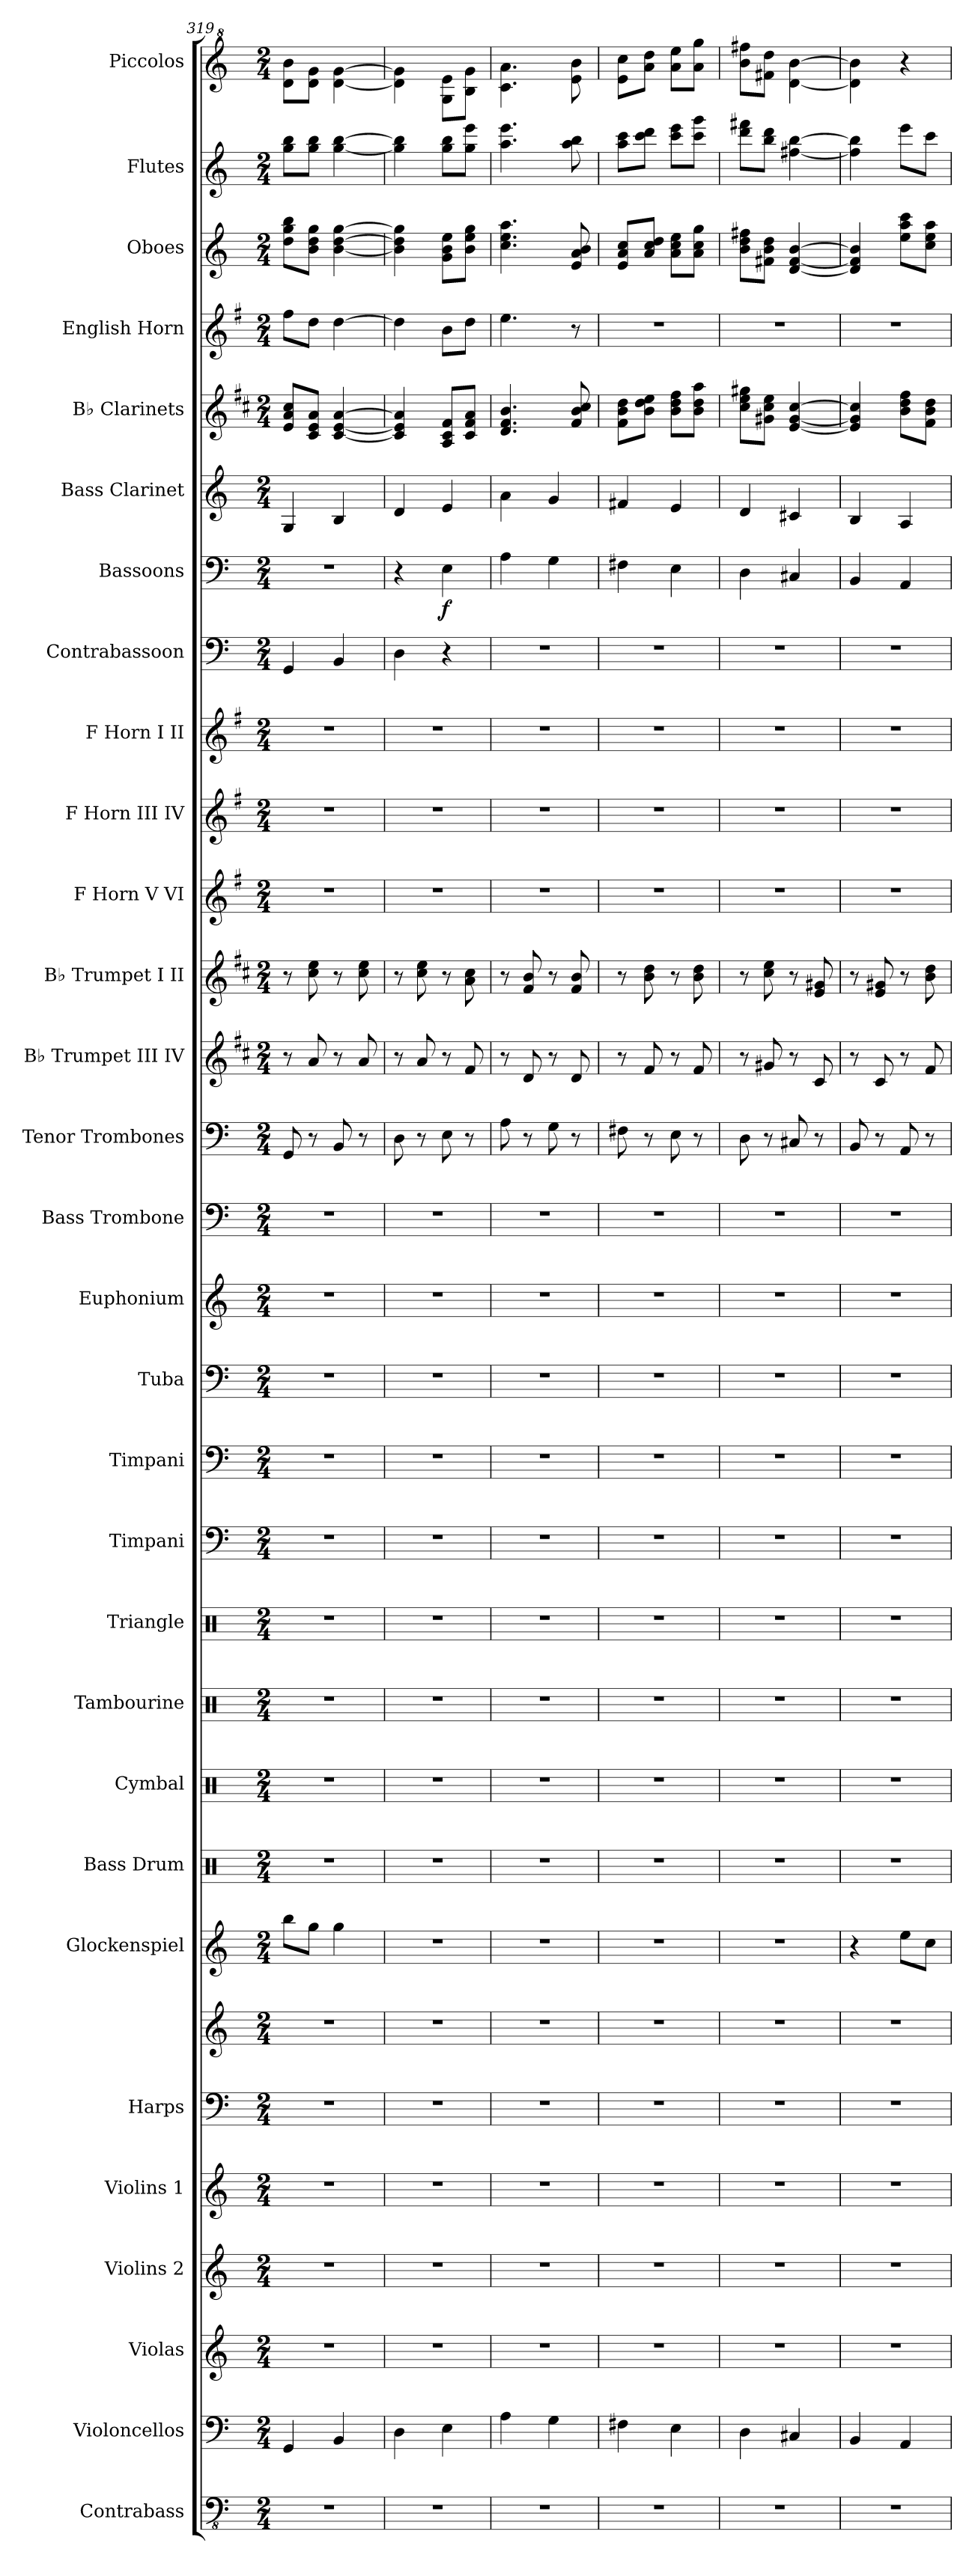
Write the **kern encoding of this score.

**kern	**kern	**kern	**kern	**kern	**kern	**kern	**kern	**kern	**kern	**kern	**kern	**kern	**kern	**kern	**kern	**kern	**kern	**kern	**kern	**kern	**kern	**kern	**kern	**kern	**dynam	**kern	**kern	**kern	**kern	**kern	**kern
*part30	*part29	*part28	*part27	*part26	*part25	*part25	*part24	*part23	*part22	*part21	*part20	*part19	*part18	*part17	*part16	*part15	*part14	*part13	*part12	*part11	*part10	*part9	*part8	*part7	*part7	*part6	*part5	*part4	*part3	*part2	*part1
*staff31	*staff30	*staff29	*staff28	*staff27	*staff26	*staff25	*staff24	*staff23	*staff22	*staff21	*staff20	*staff19	*staff18	*staff17	*staff16	*staff15	*staff14	*staff13	*staff12	*staff11	*staff10	*staff9	*staff8	*staff7	*staff7	*staff6	*staff5	*staff4	*staff3	*staff2	*staff1
*I"Contrabass	*I"Violoncellos	*I"Violas	*I"Violins 2	*I"Violins 1	*I"Harps	*	*I"Glockenspiel	*I"Bass Drum	*I"Cymbal	*I"Tambourine	*I"Triangle	*I"Timpani	*I"Timpani	*I"Tuba	*I"Euphonium	*I"Bass Trombone	*I"Tenor Trombones	*I"B♭ Trumpet III IV	*I"B♭ Trumpet I II	*I"F Horn V VI	*I"F Horn III IV	*I"F Horn I II	*I"Contrabassoon	*I"Bassoons	*	*I"Bass Clarinet	*I"B♭ Clarinets	*I"English Horn	*I"Oboes	*I"Flutes	*I"Piccolos
*I'Cb.	*I'Vc.	*I'Vla.	*I'Vln. 2	*I'Vln. 1	*I'Hrp.	*	*I'Glk.	*I'B. Dr.	*I'Cym.	*I'Tamb.	*I'Trgl.	*I'Timp.	*I'Timp.	*I'Tba.	*I'Euph.	*I'Tbn.	*I'Tbn.	*I'B♭ Tpt.	*I'B♭ Tpt.	*I'F Hn.	*I'F Hn.	*I'F Hn.	*I'Cbsn.	*I'Bsn.	*	*I'B. Cl.	*I'B♭ Cl.	*I'E. Hn.	*I'Ob.	*I'Fl.	*I'Picc.
*clefFv4	*clefF4	*clefG2	*clefG2	*clefG2	*clefF4	*clefG2	*clefG2	*clefX	*clefX	*clefX	*clefX	*clefF4	*clefF4	*clefF4	*clefG2	*clefF4	*clefF4	*clefG2	*clefG2	*clefG2	*clefG2	*clefG2	*clefF4	*clefF4	*	*clefG2	*clefG2	*clefG2	*clefG2	*clefG2	*clefG^2
*ITrd7c12	*	*	*	*	*	*	*ITrd-14c-24	*	*	*	*	*	*	*	*ITrd8c14	*	*	*ITrd1c2	*ITrd1c2	*ITrd4c7	*ITrd4c7	*ITrd4c7	*ITrd7c12	*	*	*ITrd8c14	*ITrd1c2	*ITrd4c7	*	*	*ITrd-7c-12
*k[]	*k[]	*k[]	*k[]	*k[]	*k[]	*k[]	*k[]	*k[]	*k[]	*k[]	*k[]	*k[]	*k[]	*k[]	*k[]	*k[]	*k[]	*k[]	*k[]	*k[]	*k[]	*k[]	*k[]	*k[]	*	*k[]	*k[]	*k[]	*k[]	*k[]	*k[]
*M2/4	*M2/4	*M2/4	*M2/4	*M2/4	*M2/4	*M2/4	*M2/4	*M2/4	*M2/4	*M2/4	*M2/4	*M2/4	*M2/4	*M2/4	*M2/4	*M2/4	*M2/4	*M2/4	*M2/4	*M2/4	*M2/4	*M2/4	*M2/4	*M2/4	*	*M2/4	*M2/4	*M2/4	*M2/4	*M2/4	*M2/4
=319	=319	=319	=319	=319	=319	=319	=319	=319	=319	=319	=319	=319	=319	=319	=319	=319	=319	=319	=319	=319	=319	=319	=319	=319	=319	=319	=319	=319	=319	=319	=319
2r	4GG/	2r	2r	2r	2r	2r	8bbbb\L	2r	2r	2r	2r	2r	2r	2r	2r	2r	8GG/	8r	8r	2r	2r	2r	4GGG/	2r	.	4GG/	8d/ 8g/ 8b/L	8b\L	8dd\ 8gg\ 8bb\L	8gg\ 8bb\L	8ddd\ 8bbb\L
.	.	.	.	.	.	.	8gggg\J	.	.	.	.	.	.	.	.	.	8r	8g/	8b\ 8dd\	.	.	.	.	.	.	.	8B/ 8d/ 8g/J	8g\J	8b\ 8dd\ 8gg\J	8gg\ 8bb\J	8ddd\ 8ggg\J
.	4BB/	.	.	.	.	.	4gggg\	.	.	.	.	.	.	.	.	.	8BB/	8r	8r	.	.	.	4BBB/	.	.	4BB/	[4B/ [4d/ [4g/	[4g\	[4b\ [4dd\ [4gg\	[4gg\ [4bb\	[4ddd\ [4ggg\
.	.	.	.	.	.	.	.	.	.	.	.	.	.	.	.	.	8r	8g/	8b\ 8dd\	.	.	.	.	.	.	.	.	.	.	.	.
=320	=320	=320	=320	=320	=320	=320	=320	=320	=320	=320	=320	=320	=320	=320	=320	=320	=320	=320	=320	=320	=320	=320	=320	=320	=320	=320	=320	=320	=320	=320	=320
2r	4D\	2r	2r	2r	2r	2r	2r	2r	2r	2r	2r	2r	2r	2r	2r	2r	8D\	8r	8r	2r	2r	2r	4DD\	4r	.	4D/	4B/] 4d/] 4g/]	4g\]	4b\] 4dd\] 4gg\]	4gg\] 4bb\]	4ddd\] 4ggg\]
.	.	.	.	.	.	.	.	.	.	.	.	.	.	.	.	.	8r	8g/	8b\ 8dd\	.	.	.	.	.	.	.	.	.	.	.	.
!	!	!	!	!	!	!	!	!	!	!	!	!	!	!	!	!	!	!	!	!	!	!	!	!	!LO:DY:b	!	!	!	!	!	!
.	4E\	.	.	.	.	.	.	.	.	.	.	.	.	.	.	.	8E\	8r	8r	.	.	.	4r	4E\	f	4E/	8G/ 8B/ 8e/L	8e\L	8g\ 8b\ 8ee\L	8gg\ 8bb\L	8gg\ 8eee\L
.	.	.	.	.	.	.	.	.	.	.	.	.	.	.	.	.	8r	8e/	8g\ 8b\	.	.	.	.	.	.	.	8B/ 8e/ 8g/J	8g\J	8b\ 8ee\ 8gg\J	8gg\ 8eee\J	8bb\ 8ggg\J
=321	=321	=321	=321	=321	=321	=321	=321	=321	=321	=321	=321	=321	=321	=321	=321	=321	=321	=321	=321	=321	=321	=321	=321	=321	=321	=321	=321	=321	=321	=321	=321
2r	4A\	2r	2r	2r	2r	2r	2r	2r	2r	2r	2r	2r	2r	2r	2r	2r	8A\	8r	8r	2r	2r	2r	2r	4A\	.	4A\	4.c/ 4.e/ 4.a/	4.a\	4.cc\ 4.ee\ 4.aa\	4.aa\ 4.eee\	4.ccc\ 4.aaa\
.	.	.	.	.	.	.	.	.	.	.	.	.	.	.	.	.	8r	8c/	8e/ 8a/	.	.	.	.	.	.	.	.	.	.	.	.
.	4G\	.	.	.	.	.	.	.	.	.	.	.	.	.	.	.	8G\	8r	8r	.	.	.	.	4G\	.	4G/	.	.	.	.	.
.	.	.	.	.	.	.	.	.	.	.	.	.	.	.	.	.	8r	8c/	8e/ 8a/	.	.	.	.	.	.	.	8e/ 8a/ 8b/	8r	8e/ 8a/ 8b/	8aa\ 8bb\	8eee\ 8bbb\
=322	=322	=322	=322	=322	=322	=322	=322	=322	=322	=322	=322	=322	=322	=322	=322	=322	=322	=322	=322	=322	=322	=322	=322	=322	=322	=322	=322	=322	=322	=322	=322
2r	4F#X\	2r	2r	2r	2r	2r	2r	2r	2r	2r	2r	2r	2r	2r	2r	2r	8F#X\	8r	8r	2r	2r	2r	2r	4F#X\	.	4F#X/	8e\ 8a\ 8cc\L	2r	8e/ 8a/ 8cc/L	8aa\ 8ccc\L	8eee\ 8cccc\L
.	.	.	.	.	.	.	.	.	.	.	.	.	.	.	.	.	8r	8e/	8a\ 8cc\	.	.	.	.	.	.	.	8a\ 8cc\ 8dd\J	.	8a/ 8cc/ 8dd/J	8ccc\ 8ddd\J	8aaa\ 8dddd\J
.	4E\	.	.	.	.	.	.	.	.	.	.	.	.	.	.	.	8E\	8r	8r	.	.	.	.	4E\	.	4E/	8a\ 8cc\ 8ee\L	.	8a\ 8cc\ 8ee\L	8ccc\ 8eee\L	8aaa\ 8eeee\L
.	.	.	.	.	.	.	.	.	.	.	.	.	.	.	.	.	8r	8e/	8a\ 8cc\	.	.	.	.	.	.	.	8a\ 8cc\ 8gg\J	.	8a\ 8cc\ 8gg\J	8ccc\ 8ggg\J	8aaa\ 8gggg\J
!!LO:PB:g=z
=323	=323	=323	=323	=323	=323	=323	=323	=323	=323	=323	=323	=323	=323	=323	=323	=323	=323	=323	=323	=323	=323	=323	=323	=323	=323	=323	=323	=323	=323	=323	=323
2r	4D\	2r	2r	2r	2r	2r	2r	2r	2r	2r	2r	2r	2r	2r	2r	2r	8D\	8r	8r	2r	2r	2r	2r	4D\	.	4D/	8b\ 8dd\ 8ff#X\L	2r	8b\ 8dd\ 8ff#X\L	8ddd\ 8fff#X\L	8bbb\ 8ffff#X\L
.	.	.	.	.	.	.	.	.	.	.	.	.	.	.	.	.	8r	8f#X/	8b\ 8dd\	.	.	.	.	.	.	.	8f#X\ 8b\ 8dd\J	.	8f#X\ 8b\ 8dd\J	8bb\ 8ddd\J	8fff#X\ 8dddd\J
.	4C#X/	.	.	.	.	.	.	.	.	.	.	.	.	.	.	.	8C#X/	8r	8r	.	.	.	.	4C#X/	.	4C#X/	[4d/ [4f#/ [4b/	.	[4d/ [4f#/ [4b/	[4ff#X\ [4bb\	[4ddd\ [4bbb\
.	.	.	.	.	.	.	.	.	.	.	.	.	.	.	.	.	8r	8B/	8d/ 8f#X/	.	.	.	.	.	.	.	.	.	.	.	.
=324	=324	=324	=324	=324	=324	=324	=324	=324	=324	=324	=324	=324	=324	=324	=324	=324	=324	=324	=324	=324	=324	=324	=324	=324	=324	=324	=324	=324	=324	=324	=324
2r	4BB/	2r	2r	2r	2r	2r	4r	2r	2r	2r	2r	2r	2r	2r	2r	2r	8BB/	8r	8r	2r	2r	2r	2r	4BB/	.	4BB/	4d/] 4f#/] 4b/]	2r	4d/] 4f#/] 4b/]	4ff#\] 4bb\]	4ddd\] 4bbb\]
.	.	.	.	.	.	.	.	.	.	.	.	.	.	.	.	.	8r	8B/	8d/ 8f#X/	.	.	.	.	.	.	.	.	.	.	.	.
.	4AA/	.	.	.	.	.	8eeee\L	.	.	.	.	.	.	.	.	.	8AA/	8r	8r	.	.	.	.	4AA/	.	4AA/	8a\ 8cc\ 8ee\L	.	8ee\ 8aa\ 8ccc\L	8eee\L	4r
.	.	.	.	.	.	.	8cccc\J	.	.	.	.	.	.	.	.	.	8r	8e/	8a\ 8cc\	.	.	.	.	.	.	.	8e\ 8a\ 8cc\J	.	8cc\ 8ee\ 8aa\J	8ccc\J	.
=	=	=	=	=	=	=	=	=	=	=	=	=	=	=	=	=	=	=	=	=	=	=	=	=	=	=	=	=	=	=	=
*-	*-	*-	*-	*-	*-	*-	*-	*-	*-	*-	*-	*-	*-	*-	*-	*-	*-	*-	*-	*-	*-	*-	*-	*-	*-	*-	*-	*-	*-	*-	*-
